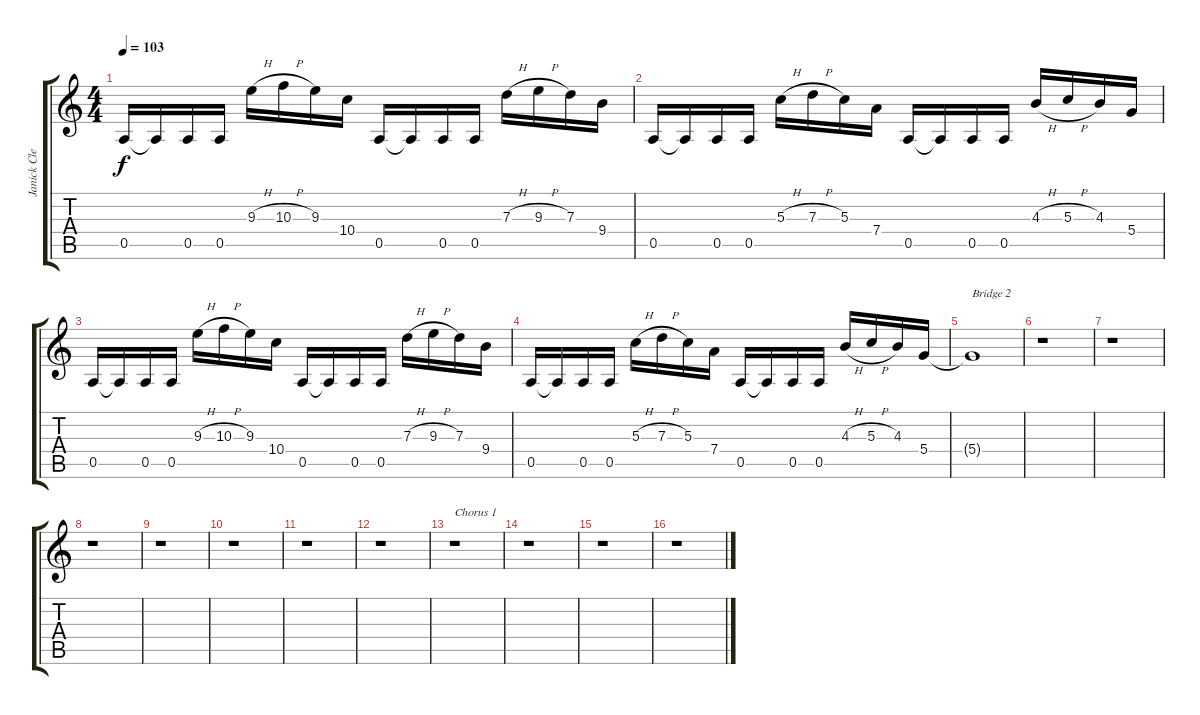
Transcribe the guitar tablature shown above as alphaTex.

\track ("Janick Clean" "Janick Cle") {instrument electricguitarclean}
\staff {score tabs}
\tuning (E4 B3 G3 D3 A2 E2) {hide}
\ts (4 4)
\tempo 103
\clef g2
\ks c
0.5.16{dy f} 0.5{t}.16 0.5.16 0.5.16 9.3{h}.16 10.3{h}.16 9.3.16 10.4.16 0.5.16 0.5{t}.16 0.5.16 0.5.16 7.3{h}.16 9.3{h}.16 7.3.16 9.4.16 |
0.5.16 0.5{t}.16 0.5.16 0.5.16 5.3{h}.16 7.3{h}.16 5.3.16 7.4.16 0.5.16 0.5{t}.16 0.5.16 0.5.16 4.3{h}.16 5.3{h}.16 4.3.16 5.4.16 |
0.5.16 0.5{t}.16 0.5.16 0.5.16 9.3{h}.16 10.3{h}.16 9.3.16 10.4.16 0.5.16 0.5{t}.16 0.5.16 0.5.16 7.3{h}.16 9.3{h}.16 7.3.16 9.4.16 |
0.5.16 0.5{t}.16 0.5.16 0.5.16 5.3{h}.16 7.3{h}.16 5.3.16 7.4.16 0.5.16 0.5{t}.16 0.5.16 0.5.16 4.3{h}.16 5.3{h}.16 4.3.16 5.4.16 |
5.4{t}.1{txt "Bridge 2"} |
r.1 |
r.1 |
r.1 |
r.1 |
r.1 |
r.1 |
r.1 |
r.1{txt "Chorus 1"} |
r.1 |
r.1 |
r.1
